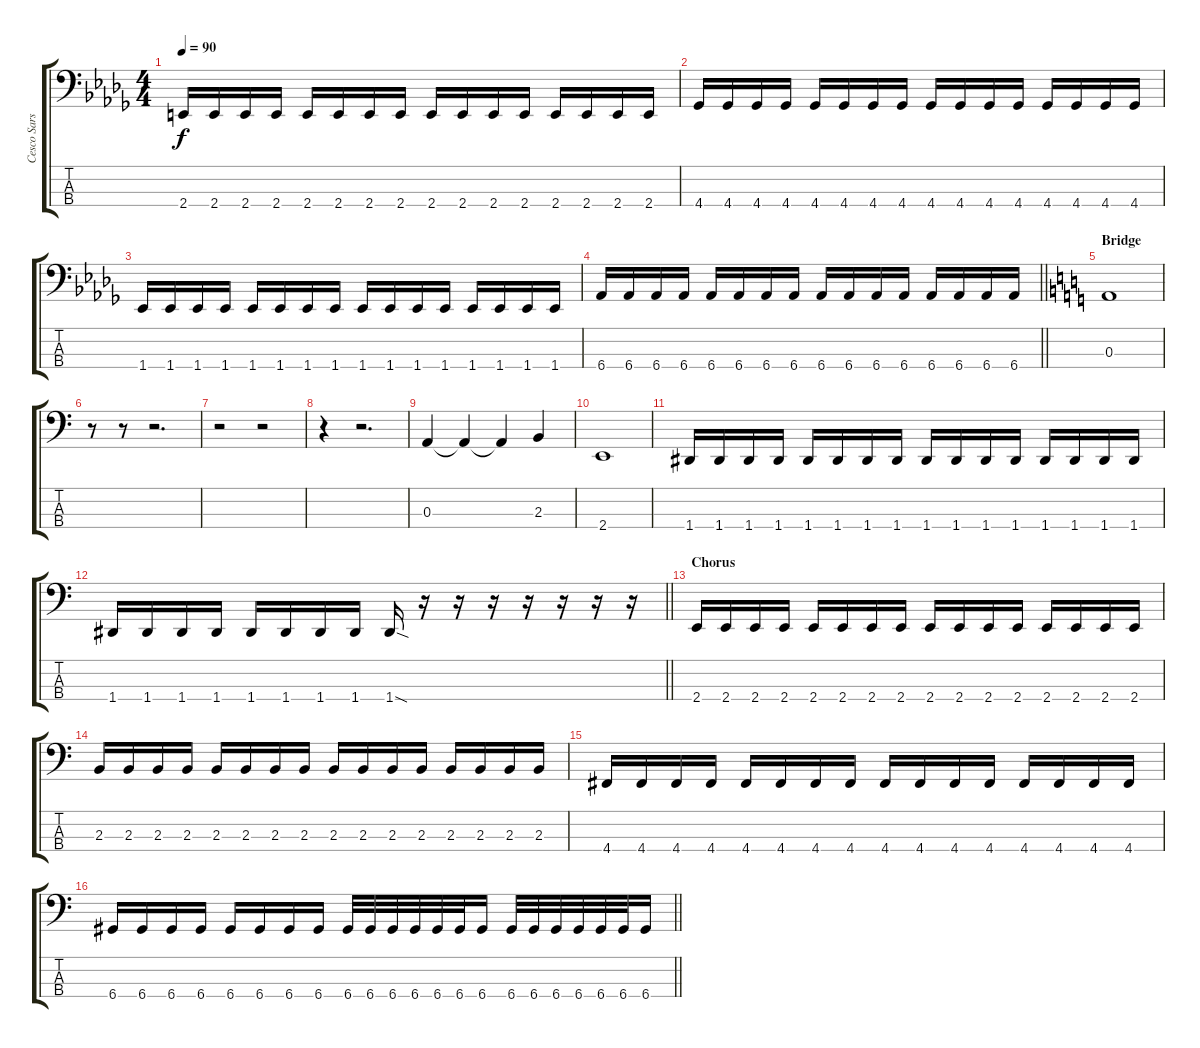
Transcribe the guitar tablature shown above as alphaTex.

\track ("Cesco Sarsano (Bass)" "Cesco Sars") {instrument electricbasspick}
\staff {score tabs}
\tuning (G2 D2 A1 D1) {hide}
\ts (4 4)
\tempo 90
\clef f4
\ks db
2.4.16{dy f} 2.4.16 2.4.16 2.4.16 2.4.16 2.4.16 2.4.16 2.4.16 2.4.16 2.4.16 2.4.16 2.4.16 2.4.16 2.4.16 2.4.16 2.4.16 |
4.4.16 4.4.16 4.4.16 4.4.16 4.4.16 4.4.16 4.4.16 4.4.16 4.4.16 4.4.16 4.4.16 4.4.16 4.4.16 4.4.16 4.4.16 4.4.16 |
1.4.16 1.4.16 1.4.16 1.4.16 1.4.16 1.4.16 1.4.16 1.4.16 1.4.16 1.4.16 1.4.16 1.4.16 1.4.16 1.4.16 1.4.16 1.4.16 |
\barLineRight lightlight
6.4.16 6.4.16 6.4.16 6.4.16 6.4.16 6.4.16 6.4.16 6.4.16 6.4.16 6.4.16 6.4.16 6.4.16 6.4.16 6.4.16 6.4.16 6.4.16 |
\section ("" "Bridge")
\ks c
0.3.1 |
r.8 r.8 r.2{d} |
r.2 r.2 |
r.4 r.2{d} |
0.3.4 0.3{t}.4 0.3{t}.4 2.3.4 |
2.4.1 |
1.4.16 1.4.16 1.4.16 1.4.16 1.4.16 1.4.16 1.4.16 1.4.16 1.4.16 1.4.16 1.4.16 1.4.16 1.4.16 1.4.16 1.4.16 1.4.16 |
\barLineRight lightlight
1.4.16 1.4.16 1.4.16 1.4.16 1.4.16 1.4.16 1.4.16 1.4.16 1.4{sod}.16 r.16 r.16 r.16 r.16 r.16 r.16 r.16 |
\section ("" "Chorus")
2.4.16 2.4.16 2.4.16 2.4.16 2.4.16 2.4.16 2.4.16 2.4.16 2.4.16 2.4.16 2.4.16 2.4.16 2.4.16 2.4.16 2.4.16 2.4.16 |
2.3.16 2.3.16 2.3.16 2.3.16 2.3.16 2.3.16 2.3.16 2.3.16 2.3.16 2.3.16 2.3.16 2.3.16 2.3.16 2.3.16 2.3.16 2.3.16 |
4.4.16 4.4.16 4.4.16 4.4.16 4.4.16 4.4.16 4.4.16 4.4.16 4.4.16 4.4.16 4.4.16 4.4.16 4.4.16 4.4.16 4.4.16 4.4.16 |
\barLineRight lightlight
6.4.16 6.4.16 6.4.16 6.4.16 6.4.16 6.4.16 6.4.16 6.4.16 6.4.32 6.4.32 6.4.32 6.4.32 6.4.32 6.4.32 6.4.16 6.4.32 6.4.32 6.4.32 6.4.32 6.4.32 6.4.32 6.4.16
